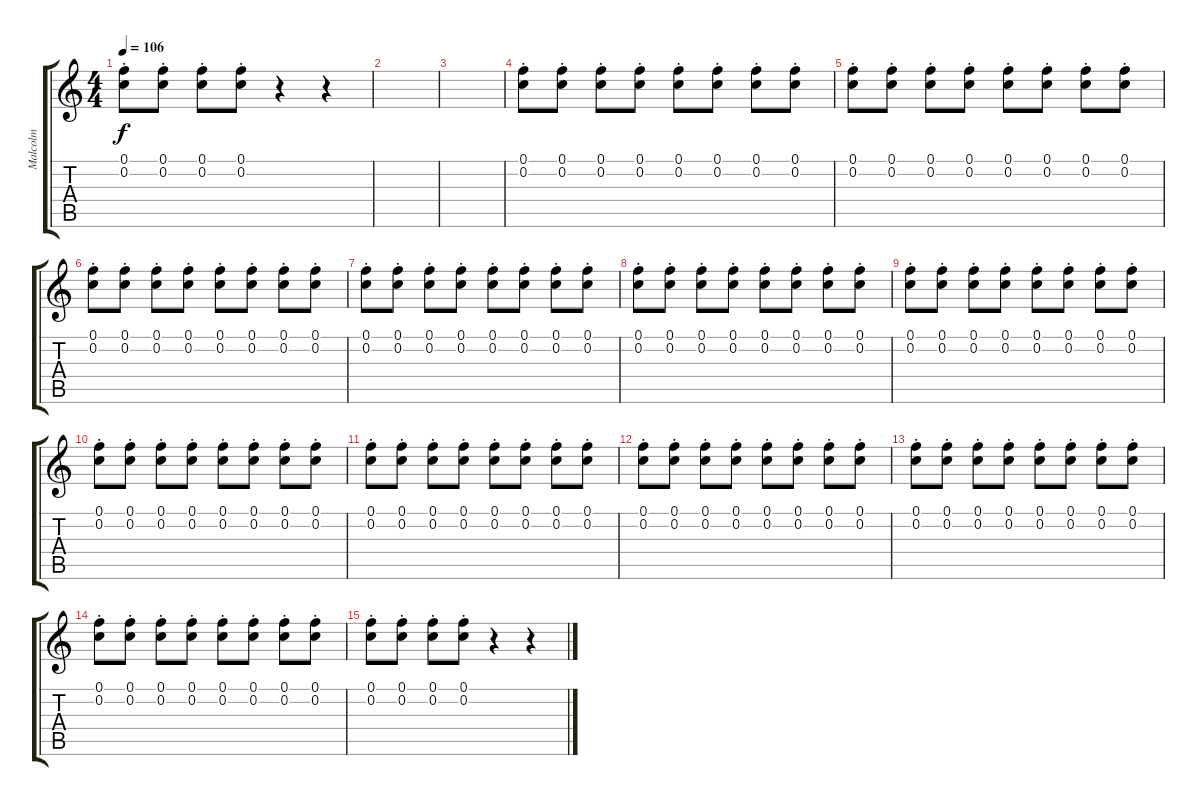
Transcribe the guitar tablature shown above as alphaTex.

\track ("Malcolm" "Malcolm") {instrument overdrivenguitar}
\staff {score tabs}
\tuning (F4 C4 Ab3 Eb3 Bb2 F2) {hide}
\ts (4 4)
\tempo 106
\clef g2
\ks c
(0.1{st} 0.2{st}).8{dy f} (0.1{st} 0.2{st}).8 (0.1{st} 0.2{st}).8 (0.1{st} 0.2{st}).8 r.4 r.4 |
|
|
(0.1{st} 0.2{st}).8 (0.1{st} 0.2{st}).8 (0.1{st} 0.2{st}).8 (0.1{st} 0.2{st}).8 (0.1{st} 0.2{st}).8 (0.1{st} 0.2{st}).8 (0.1{st} 0.2{st}).8 (0.1{st} 0.2{st}).8 |
(0.1{st} 0.2{st}).8 (0.1{st} 0.2{st}).8 (0.1{st} 0.2{st}).8 (0.1{st} 0.2{st}).8 (0.1{st} 0.2{st}).8 (0.1{st} 0.2{st}).8 (0.1{st} 0.2{st}).8 (0.1{st} 0.2{st}).8 |
(0.1{st} 0.2{st}).8 (0.1{st} 0.2{st}).8 (0.1{st} 0.2{st}).8 (0.1{st} 0.2{st}).8 (0.1{st} 0.2{st}).8 (0.1{st} 0.2{st}).8 (0.1{st} 0.2{st}).8 (0.1{st} 0.2{st}).8 |
(0.1{st} 0.2{st}).8 (0.1{st} 0.2{st}).8 (0.1{st} 0.2{st}).8 (0.1{st} 0.2{st}).8 (0.1{st} 0.2{st}).8 (0.1{st} 0.2{st}).8 (0.1{st} 0.2{st}).8 (0.1{st} 0.2{st}).8 |
(0.1{st} 0.2{st}).8 (0.1{st} 0.2{st}).8 (0.1{st} 0.2{st}).8 (0.1{st} 0.2{st}).8 (0.1{st} 0.2{st}).8 (0.1{st} 0.2{st}).8 (0.1{st} 0.2{st}).8 (0.1{st} 0.2{st}).8 |
(0.1{st} 0.2{st}).8 (0.1{st} 0.2{st}).8 (0.1{st} 0.2{st}).8 (0.1{st} 0.2{st}).8 (0.1{st} 0.2{st}).8 (0.1{st} 0.2{st}).8 (0.1{st} 0.2{st}).8 (0.1{st} 0.2{st}).8 |
(0.1{st} 0.2{st}).8 (0.1{st} 0.2{st}).8 (0.1{st} 0.2{st}).8 (0.1{st} 0.2{st}).8 (0.1{st} 0.2{st}).8 (0.1{st} 0.2{st}).8 (0.1{st} 0.2{st}).8 (0.1{st} 0.2{st}).8 |
(0.1{st} 0.2{st}).8 (0.1{st} 0.2{st}).8 (0.1{st} 0.2{st}).8 (0.1{st} 0.2{st}).8 (0.1{st} 0.2{st}).8 (0.1{st} 0.2{st}).8 (0.1{st} 0.2{st}).8 (0.1{st} 0.2{st}).8 |
(0.1{st} 0.2{st}).8 (0.1{st} 0.2{st}).8 (0.1{st} 0.2{st}).8 (0.1{st} 0.2{st}).8 (0.1{st} 0.2{st}).8 (0.1{st} 0.2{st}).8 (0.1{st} 0.2{st}).8 (0.1{st} 0.2{st}).8 |
(0.1{st} 0.2{st}).8 (0.1{st} 0.2{st}).8 (0.1{st} 0.2{st}).8 (0.1{st} 0.2{st}).8 (0.1{st} 0.2{st}).8 (0.1{st} 0.2{st}).8 (0.1{st} 0.2{st}).8 (0.1{st} 0.2{st}).8 |
(0.1{st} 0.2{st}).8 (0.1{st} 0.2{st}).8 (0.1{st} 0.2{st}).8 (0.1{st} 0.2{st}).8 (0.1{st} 0.2{st}).8 (0.1{st} 0.2{st}).8 (0.1{st} 0.2{st}).8 (0.1{st} 0.2{st}).8 |
(0.1{st} 0.2{st}).8 (0.1{st} 0.2{st}).8 (0.1{st} 0.2{st}).8 (0.1{st} 0.2{st}).8 r.4 r.4
